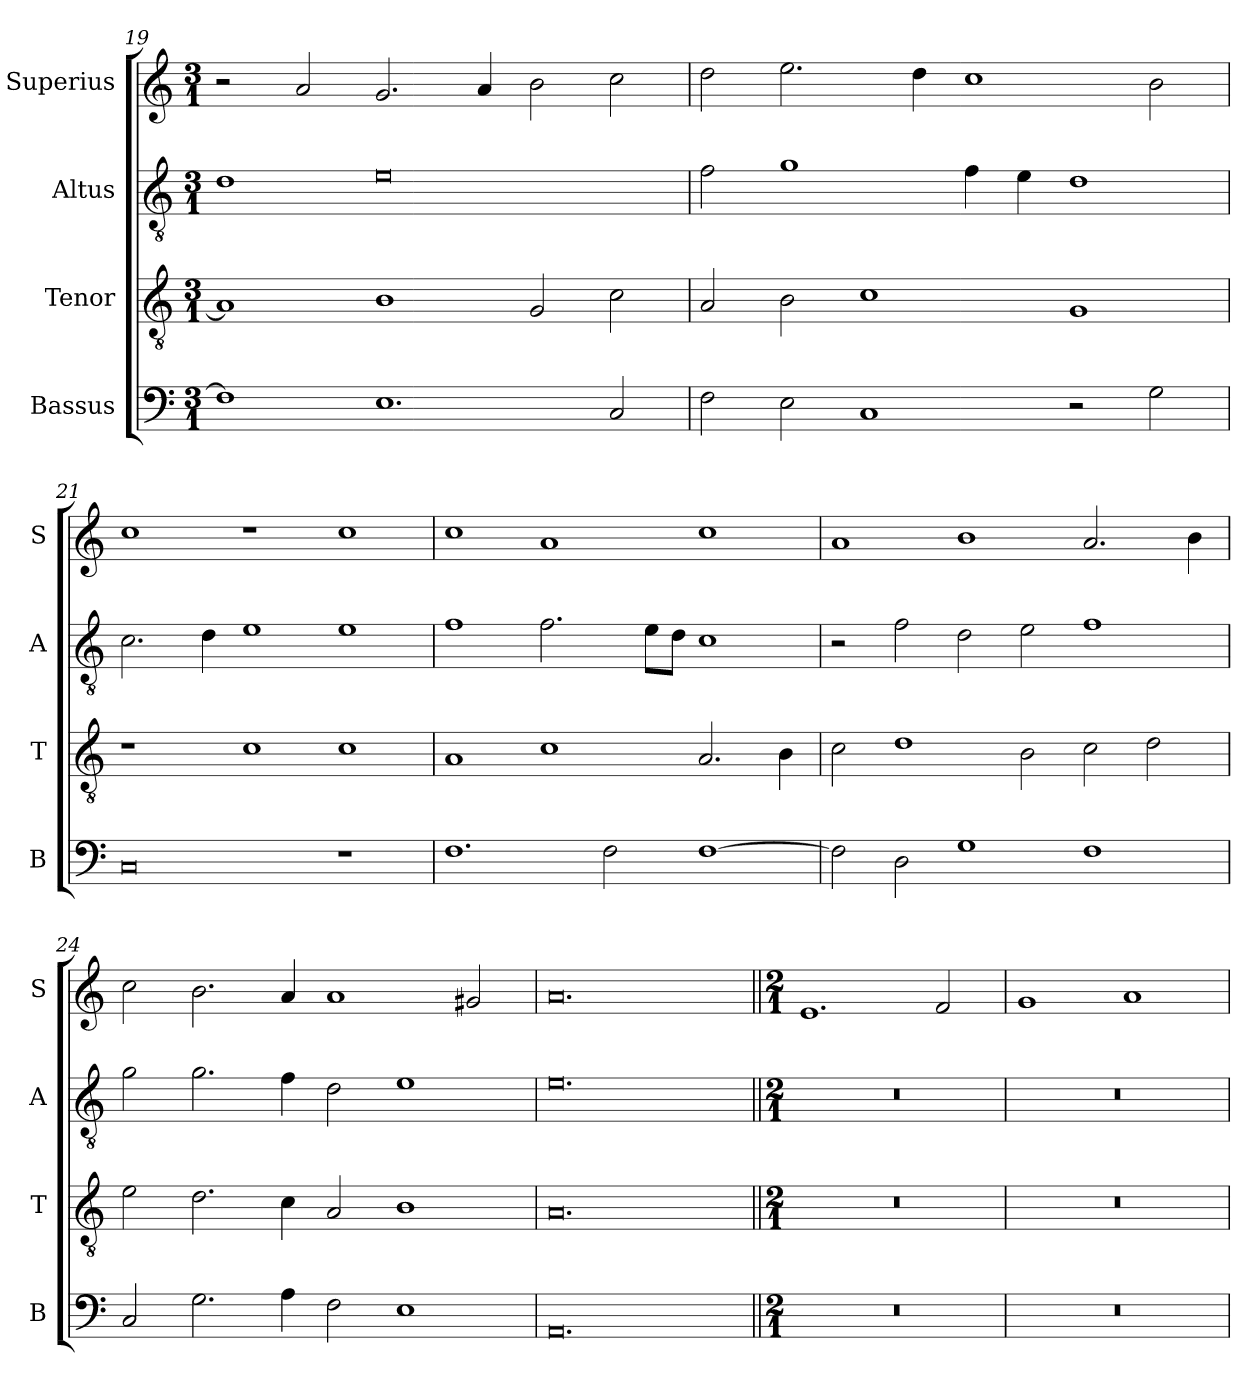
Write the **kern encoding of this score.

**kern	**kern	**kern	**kern
*part4	*part3	*part2	*part1
*staff4	*staff3	*staff2	*staff1
*I"Bassus	*I"Tenor	*I"Altus	*I"Superius
*I'B	*I'T	*I'A	*I'S
*clefF4	*clefGv2	*clefGv2	*clefG2
*k[]	*k[]	*k[]	*k[]
*M3/1	*M3/1	*M3/1	*M3/1
=19	=19	=19	=19
1F]	1A]	1d	2r
.	.	.	2a/
1.E	1B	0e	2.g/
.	.	.	4a/
.	2G/	.	2b\
2C/	2c\	.	2cc\
=20	=20	=20	=20
2F\	2A/	2f\	2dd\
2E\	2B\	1g	2.ee\
1C	1c	.	.
.	.	.	4dd\
.	.	4f\	1cc
.	.	4e\	.
2r	1G	1d	.
2G\	.	.	2b\
=21	=21	=21	=21
0C	1r	2.c\	1cc
.	.	4d\	.
.	1c	1e	1r
1r	1c	1e	1cc
=22	=22	=22	=22
1.F	1A	1f	1cc
.	1c	2.f\	1a
2F\	.	.	.
.	.	8e\L	.
.	.	8d\J	.
[1F	2.A/	1c	1cc
.	4B\	.	.
=23	=23	=23	=23
2F\]	2c\	2r	1a
2D\	1d	2f\	.
1G	.	2d\	1b
.	2B\	2e\	.
1F	2c\	1f	2.a/
.	2d\	.	.
.	.	.	4b\
=24	=24	=24	=24
2C/	2e\	2g\	2cc\
2.G\	2.d\	2.g\	2.b\
4A\	4c\	4f\	4a/
2F\	2A/	2d\	1a
1E	1B	1e	.
.	.	.	2g#X/
=25	=25	=25	=25
0.AA	0.A	0.e	0.a
!!LO:LB:g=z
=26||	=26||	=26||	=26||
*k[]	*k[]	*k[]	*k[]
*M2/1	*M2/1	*M2/1	*M2/1
0r	0r	0r	1.e
.	.	.	2f/
=27	=27	=27	=27
0r	0r	0r	1g
.	.	.	1a
=	=	=	=
*-	*-	*-	*-
